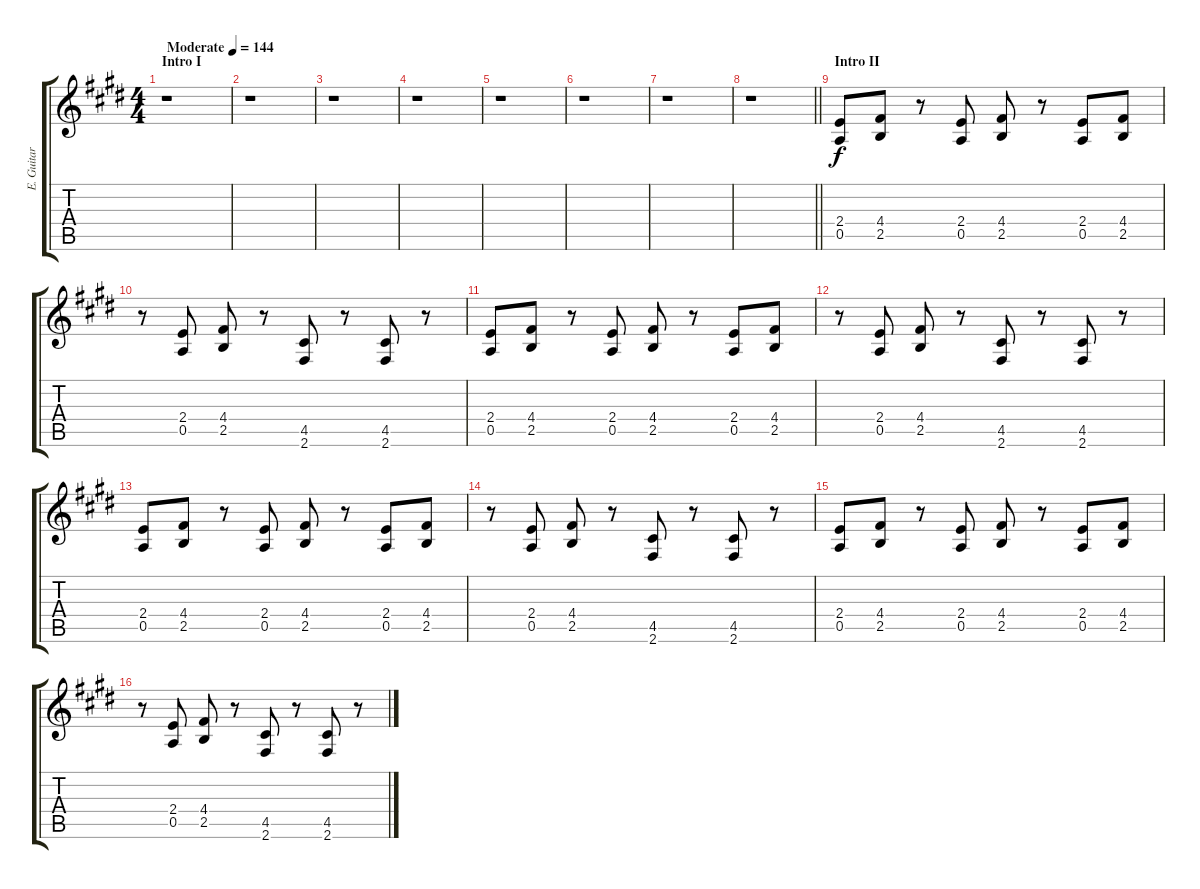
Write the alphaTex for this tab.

\track ("E. Guitar I" "E. Guitar ") {instrument overdrivenguitar}
\staff {score tabs}
\tuning (E4 B3 G3 D3 A2 E2) {hide}
\ts (4 4)
\section ("" "Intro I")
\tempo (144 "Moderate")
\clef g2
\ks e
r.1{dy f instrument overdrivenguitar} |
r.1 |
r.1 |
r.1 |
r.1 |
r.1 |
r.1 |
\barLineRight lightlight
r.1 |
\section ("" "Intro II")
(2.4 0.5).8 (4.4 2.5).8 r.8 (2.4 0.5).8 (4.4 2.5).8 r.8 (2.4 0.5).8 (4.4 2.5).8 |
r.8 (2.4 0.5).8 (4.4 2.5).8 r.8 (4.5 2.6).8 r.8 (4.5 2.6).8 r.8 |
(2.4 0.5).8 (4.4 2.5).8 r.8 (2.4 0.5).8 (4.4 2.5).8 r.8 (2.4 0.5).8 (4.4 2.5).8 |
r.8 (2.4 0.5).8 (4.4 2.5).8 r.8 (4.5 2.6).8 r.8 (4.5 2.6).8 r.8 |
(2.4 0.5).8 (4.4 2.5).8 r.8 (2.4 0.5).8 (4.4 2.5).8 r.8 (2.4 0.5).8 (4.4 2.5).8 |
r.8 (2.4 0.5).8 (4.4 2.5).8 r.8 (4.5 2.6).8 r.8 (4.5 2.6).8 r.8 |
(2.4 0.5).8 (4.4 2.5).8 r.8 (2.4 0.5).8 (4.4 2.5).8 r.8 (2.4 0.5).8 (4.4 2.5).8 |
r.8 (2.4 0.5).8 (4.4 2.5).8 r.8 (4.5 2.6).8 r.8 (4.5 2.6).8 r.8
